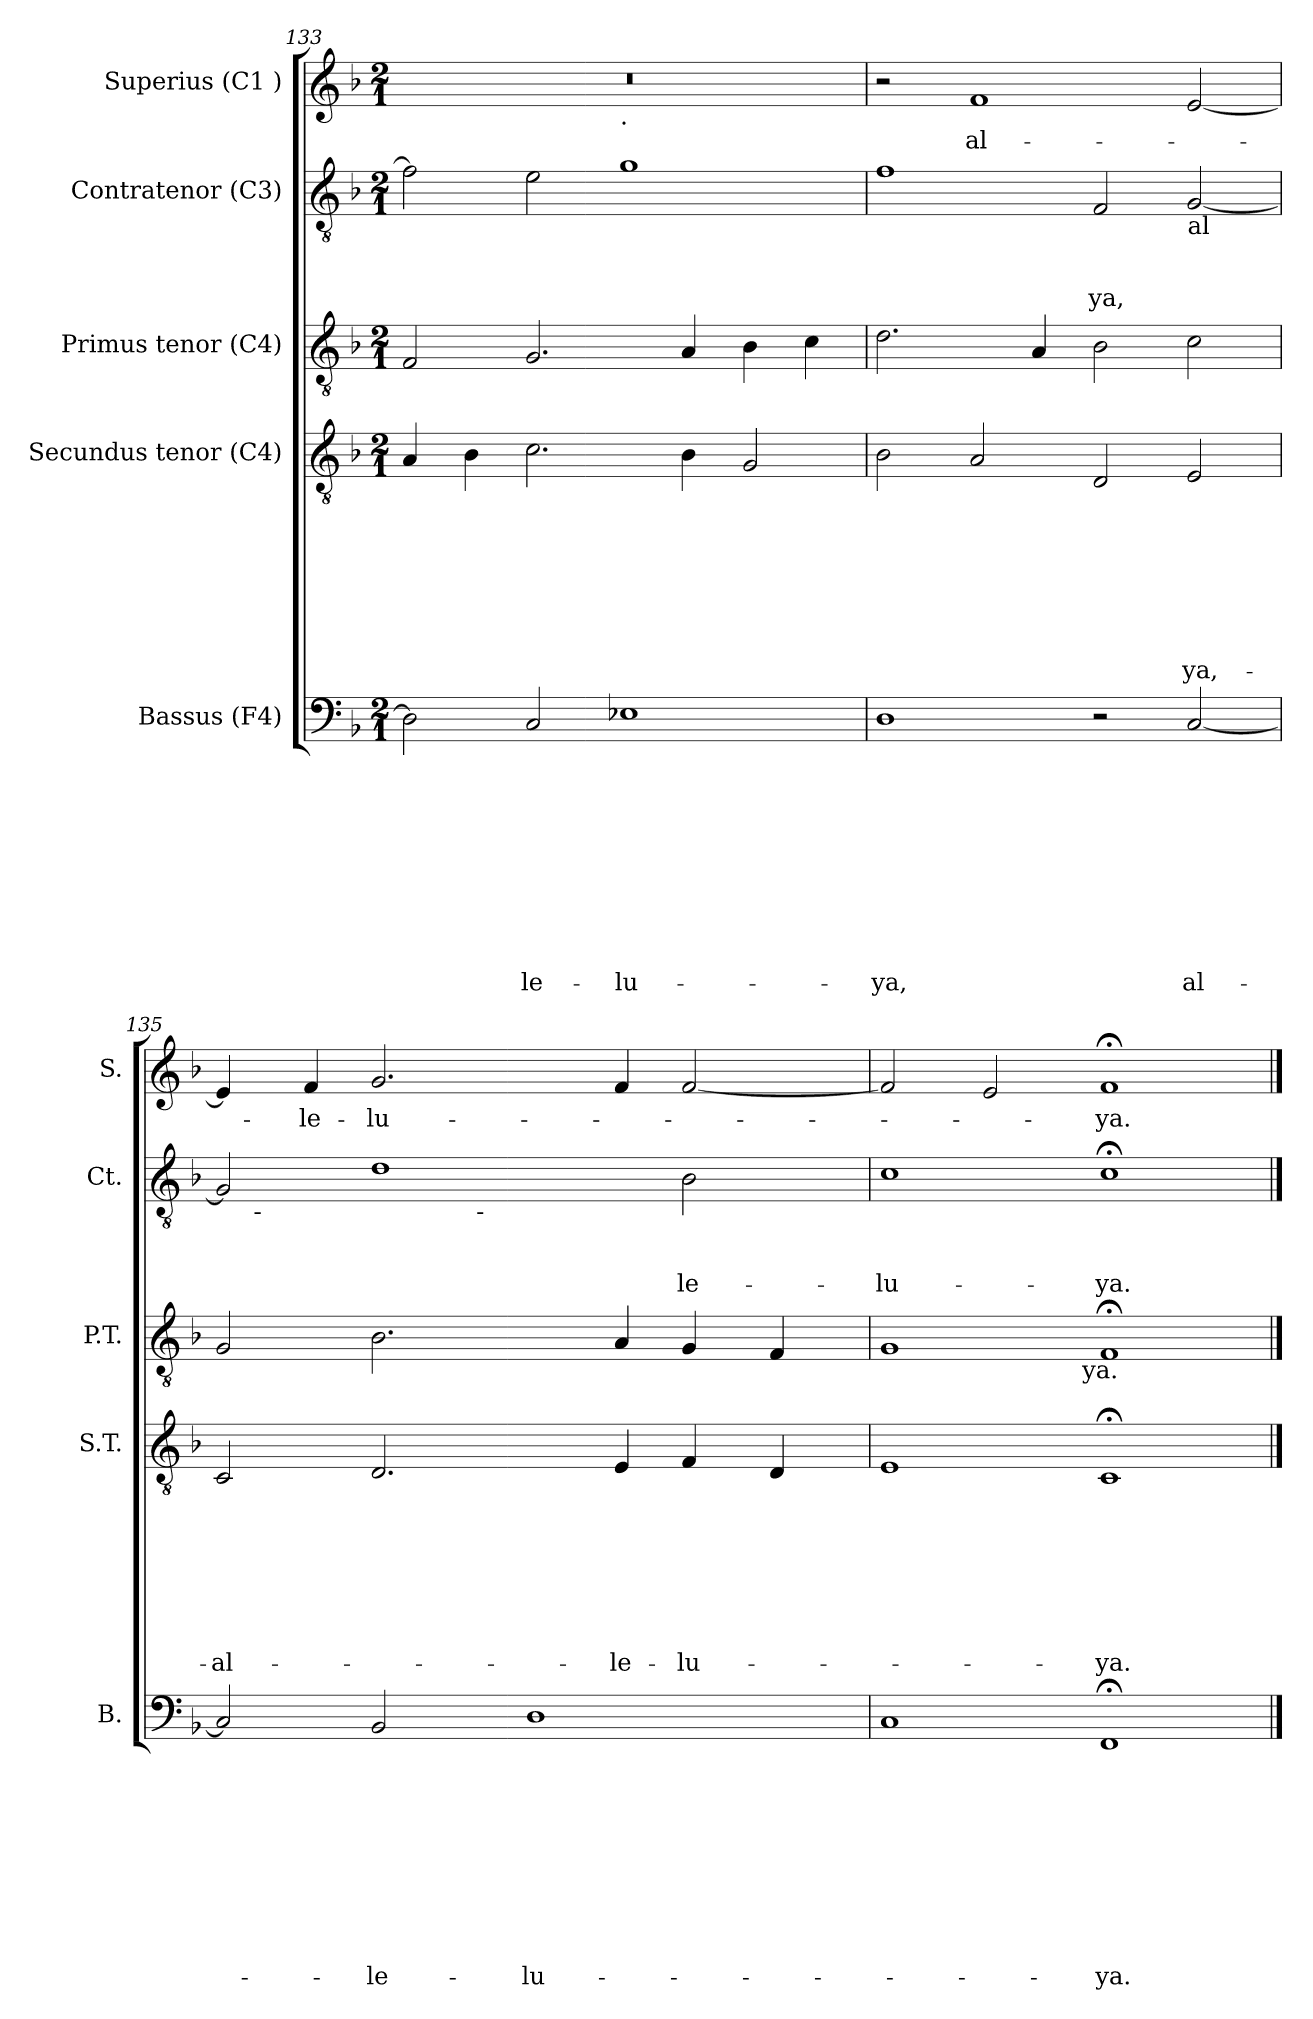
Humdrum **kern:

**kern	**text	**text	**text	**text	**text	**text	**text	**text	**text	**text	**kern	**text	**text	**text	**text	**text	**text	**text	**text	**kern	**kern	**text	**text	**text	**kern	**text
*part5	*part5	*part5	*part5	*part5	*part5	*part5	*part5	*part5	*part5	*part5	*part4	*part4	*part4	*part4	*part4	*part4	*part4	*part4	*part4	*part3	*part2	*part2	*part2	*part2	*part1	*part1
*staff5	*staff5	*staff5	*staff5	*staff5	*staff5	*staff5	*staff5	*staff5	*staff5	*staff5	*staff4	*staff4	*staff4	*staff4	*staff4	*staff4	*staff4	*staff4	*staff4	*staff3	*staff2	*staff2	*staff2	*staff2	*staff1	*staff1
*I"Bassus (F4)	*	*	*	*	*	*	*	*	*	*	*I"Secundus tenor (C4)	*	*	*	*	*	*	*	*	*I"Primus tenor (C4)	*I"Contratenor (C3)	*	*	*	*I"Superius (C1 )	*
*I'B.	*	*	*	*	*	*	*	*	*	*	*I'S.T.	*	*	*	*	*	*	*	*	*I'P.T.	*I'Ct.	*	*	*	*I'S.	*
!!LO:LB:g=z
*clefF4	*	*	*	*	*	*	*	*	*	*	*clefGv2	*	*	*	*	*	*	*	*	*clefGv2	*clefGv2	*	*	*	*clefG2	*
*k[b-]	*	*	*	*	*	*	*	*	*	*	*k[b-]	*	*	*	*	*	*	*	*	*k[b-]	*k[b-]	*	*	*	*k[b-]	*
*F:	*	*	*	*	*	*	*	*	*	*	*F:	*	*	*	*	*	*	*	*	*F:	*F:	*	*	*	*F:	*
*M2/1	*	*	*	*	*	*	*	*	*	*	*M2/1	*	*	*	*	*	*	*	*	*M2/1	*M2/1	*	*	*	*M2/1	*
=133	=133	=133	=133	=133	=133	=133	=133	=133	=133	=133	=133	=133	=133	=133	=133	=133	=133	=133	=133	=133	=133	=133	=133	=133	=133	=133
*	*	*	*	*	*	*	*	*	*	*	*	*	*	*	*	*	*	*	*	*	*	*	*	*	*^	*
2D\]	.	.	.	.	.	.	.	.	.	.	4A/	.	.	.	.	.	.	.	.	2F/	2f\]	.	.	.	0r	1ryy	.
.	.	.	.	.	.	.	.	.	.	.	4B-\	.	.	.	.	.	.	.	.	.	.	.	.	.	.	.	.
!	!	!	!	!	!	!	!	!	!	!LO:LY:b	!	!	!	!	!	!	!	!	!	!	!	!	!	!	!	!	!
2C/	.	.	.	.	.	.	.	.	.	-le-	2.c\	.	.	.	.	.	.	.	.	2.G/	2e\	.	.	.	.	.	.
!	!	!	!	!	!	!	!	!	!	!	!	!	!	!	!	!	!	!	!	!	!	!	!	!	!	!LO:TX:b:t=.	!
!	!	!	!	!	!	!	!	!	!	!LO:LY:b	!	!	!	!	!	!	!	!	!	!	!	!	!	!	!	!	!
1E-X	.	.	.	.	.	.	.	.	.	-lu-	.	.	.	.	.	.	.	.	.	.	1g	.	.	.	.	1ryy	.
.	.	.	.	.	.	.	.	.	.	.	4B-\	.	.	.	.	.	.	.	.	4A/	.	.	.	.	.	.	.
.	.	.	.	.	.	.	.	.	.	.	2G/	.	.	.	.	.	.	.	.	4B-\	.	.	.	.	.	.	.
.	.	.	.	.	.	.	.	.	.	.	.	.	.	.	.	.	.	.	.	4c\	.	.	.	.	.	.	.
=134	=134	=134	=134	=134	=134	=134	=134	=134	=134	=134	=134	=134	=134	=134	=134	=134	=134	=134	=134	=134	=134	=134	=134	=134	=134	=134	=134
!	!	!	!	!	!	!	!	!	!	!LO:LY:b	!	!	!	!	!	!	!	!	!	!	!	!	!	!	!	!	!
*	*	*	*	*	*	*	*	*	*	*	*	*	*	*	*	*	*	*	*	*	*	*	*	*	*v	*v	*
1D	.	.	.	.	.	.	.	.	.	-ya,	2B-\	.	.	.	.	.	.	.	.	2.d\	1f	.	.	.	2r	.
!	!	!	!	!	!	!	!	!	!	!	!	!	!	!	!	!	!	!	!	!	!	!	!	!	!	!LO:LY:b
.	.	.	.	.	.	.	.	.	.	.	2A/	.	.	.	.	.	.	.	.	.	.	.	.	.	1f	al-
.	.	.	.	.	.	.	.	.	.	.	.	.	.	.	.	.	.	.	.	4A/	.	.	.	.	.	.
!	!	!	!	!	!	!	!	!	!	!	!	!	!	!	!	!	!	!	!	!	!	!	!	!LO:LY:b	!	!
2r	.	.	.	.	.	.	.	.	.	.	2D/	.	.	.	.	.	.	.	.	2B-\	2F/	.	.	-ya,	.	.
!	!	!	!	!	!	!	!	!	!	!	!	!	!	!	!	!	!	!	!	!	!LO:TX:b:t=al	!	!	!	!	!
!	!	!	!	!	!	!	!	!	!	!LO:LY:b	!	!	!	!	!	!	!	!	!LO:LY:b	!	!	!	!	!	!	!
[<2C/	.	.	.	.	.	.	.	.	.	al-	2E/	.	.	.	.	.	.	.	-ya,-	2c\	[<2G/	.	.	.	[<2e/	.
=135	=135	=135	=135	=135	=135	=135	=135	=135	=135	=135	=135	=135	=135	=135	=135	=135	=135	=135	=135	=135	=135	=135	=135	=135	=135	=135
!	!	!	!	!	!	!	!	!	!	!	!	!	!	!	!	!	!	!	!LO:LY:b	!	!	!	!	!	!	!
*	*	*	*	*	*	*	*	*	*	*	*	*	*	*	*	*	*	*	*	*	*^	*	*	*	*	*
*	*	*	*	*	*	*	*	*	*	*	*	*	*	*	*	*	*	*	*	*	*	*^	*	*	*	*	*
2C/]	.	.	.	.	.	.	.	.	.	.	2C/	.	.	.	.	.	.	.	-al-	2G/	2G/]	16.ryy	2ryy	.	.	.	4e/]	.
!	!	!	!	!	!	!	!	!	!	!	!	!	!	!	!	!	!	!	!	!	!	!LO:TX:b:t=-	!	!	!	!	!	!
.	.	.	.	.	.	.	.	.	.	.	.	.	.	.	.	.	.	.	.	.	.	1ryy	.	.	.	.	.	.
!	!	!	!	!	!	!	!	!	!	!	!	!	!	!	!	!	!	!	!	!	!	!	!	!	!	!	!	!LO:LY:b
.	.	.	.	.	.	.	.	.	.	.	.	.	.	.	.	.	.	.	.	.	.	.	.	.	.	.	4f/	-le-
!	!	!	!	!	!	!	!	!	!	!LO:LY:b	!	!	!	!	!	!	!	!	!	!	!	!	!	!	!	!	!	!LO:LY:b
2BB-/	.	.	.	.	.	.	.	.	.	-le-	2.D/	.	.	.	.	.	.	.	.	2.B-\	1d	.	4ryy	.	.	.	2.g/	-lu-
.	.	.	.	.	.	.	.	.	.	.	.	.	.	.	.	.	.	.	.	.	.	.	16.ryy	.	.	.	.	.
!	!	!	!	!	!	!	!	!	!	!	!	!	!	!	!	!	!	!	!	!	!	!	!LO:TX:b:t=-	!	!	!	!	!
.	.	.	.	.	.	.	.	.	.	.	.	.	.	.	.	.	.	.	.	.	.	.	1ryy	.	.	.	.	.
!	!	!	!	!	!	!	!	!	!	!LO:LY:b	!	!	!	!	!	!	!	!	!	!	!	!	!	!	!	!	!	!
1D	.	.	.	.	.	.	.	.	.	-lu-	.	.	.	.	.	.	.	.	.	.	.	.	.	.	.	.	.	.
.	.	.	.	.	.	.	.	.	.	.	.	.	.	.	.	.	.	.	.	.	.	2ryy	.	.	.	.	.	.
!	!	!	!	!	!	!	!	!	!	!	!	!	!	!	!	!	!	!	!LO:LY:b	!	!	!	!	!	!	!	!	!
.	.	.	.	.	.	.	.	.	.	.	4E/	.	.	.	.	.	.	.	-le-	4A/	.	.	.	.	.	.	4f/	.
!	!	!	!	!	!	!	!	!	!	!	!	!	!	!	!	!	!	!	!LO:LY:b	!	!	!	!	!	!	!LO:LY:b	!	!
.	.	.	.	.	.	.	.	.	.	.	4F/	.	.	.	.	.	.	.	-lu-	4G/	2B-\	.	.	.	.	le-	[<2f/	.
.	.	.	.	.	.	.	.	.	.	.	.	.	.	.	.	.	.	.	.	.	.	4ryy	.	.	.	.	.	.
.	.	.	.	.	.	.	.	.	.	.	4D/	.	.	.	.	.	.	.	.	4F/	.	.	.	.	.	.	.	.
.	.	.	.	.	.	.	.	.	.	.	.	.	.	.	.	.	.	.	.	.	.	8ryy	8ryy	.	.	.	.	.
.	.	.	.	.	.	.	.	.	.	.	.	.	.	.	.	.	.	.	.	.	.	32ryy	32ryy	.	.	.	.	.
=136	=136	=136	=136	=136	=136	=136	=136	=136	=136	=136	=136	=136	=136	=136	=136	=136	=136	=136	=136	=136	=136	=136	=136	=136	=136	=136	=136	=136
!	!	!	!	!	!	!	!	!	!	!	!	!	!	!	!	!	!	!	!	!	!	!	!	!	!	!LO:LY:b	!	!
*	*	*	*	*	*	*	*	*	*	*	*	*	*	*	*	*	*	*	*	*^	*v	*v	*v	*	*	*	*	*
1C	.	.	.	.	.	.	.	.	.	.	1E	.	.	.	.	.	.	.	.	1G	2ryy	1c	.	.	-lu-	2f/]	.
.	.	.	.	.	.	.	.	.	.	.	.	.	.	.	.	.	.	.	.	.	4...ryy	.	.	.	.	2e/	.
!	!	!	!	!	!	!	!	!	!	!	!	!	!	!	!	!	!	!	!	!	!LO:TX:b:t=ya.	!	!	!	!	!	!
.	.	.	.	.	.	.	.	.	.	.	.	.	.	.	.	.	.	.	.	.	1ryy	.	.	.	.	.	.
!	!	!	!	!	!	!	!	!	!	!LO:LY:b	!	!	!	!	!	!	!	!	!LO:LY:b	!	!	!	!	!	!LO:LY:b	!	!LO:LY:b
1FF;	.	.	.	.	.	.	.	.	.	-ya.	1C;	.	.	.	.	.	.	.	-ya.	1F;	.	1c;<	.	.	-ya.	1f;	-ya.
.	.	.	.	.	.	.	.	.	.	.	.	.	.	.	.	.	.	.	.	.	32ryy	.	.	.	.	.	.
*	*	*	*	*	*	*	*	*	*	*	*	*	*	*	*	*	*	*	*	*v	*v	*	*	*	*	*	*
==	==	==	==	==	==	==	==	==	==	==	==	==	==	==	==	==	==	==	==	==	==	==	==	==	==	==
*-	*-	*-	*-	*-	*-	*-	*-	*-	*-	*-	*-	*-	*-	*-	*-	*-	*-	*-	*-	*-	*-	*-	*-	*-	*-	*-
